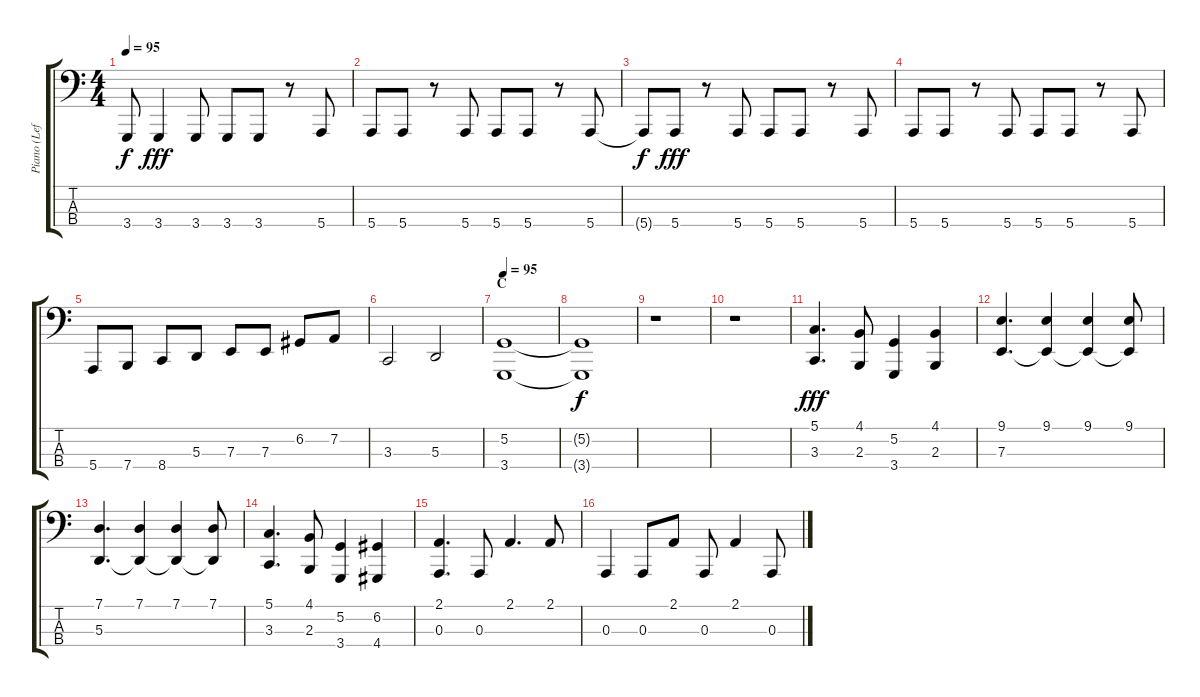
\track ("Piano (Left Hand)" "Piano (Lef") {instrument acousticgrandpiano}
\staff {score tabs}
\tuning (G2 D2 A1 E1) {hide}
\ts (4 4)
\tempo 95
\clef f4
\ks c
3.4{t}.8{dy f} 3.4.4{dy fff} 3.4.8 3.4.8 3.4.8 r.8 5.4.8 |
5.4.8 5.4.8 r.8 5.4.8 5.4.8 5.4.8 r.8 5.4.8 |
5.4{t}.8{dy f} 5.4.8{dy fff} r.8 5.4.8 5.4.8 5.4.8 r.8 5.4.8 |
5.4.8 5.4.8 r.8 5.4.8 5.4.8 5.4.8 r.8 5.4.8 |
5.4.8 7.4.8 8.4.8 5.3.8 7.3.8 7.3.8 6.2.8 7.2.8 |
3.3.2 5.3.2 |
\section ("" "C")
\tempo 95
(5.2 3.4).1 |
(5.2{t} 3.4{t}).1{dy f} |
r.1 |
r.1 |
(5.1 3.3).4{d dy fff} (4.1 2.3).8 (5.2 3.4).4 (4.1 2.3).4 |
(9.1 7.3).4{d} (9.1 7.3{t}).4 (9.1 7.3{t}).4 (9.1 7.3{t}).8 |
(7.1 5.3).4{d} (7.1 5.3{t}).4 (7.1 5.3{t}).4 (7.1 5.3{t}).8 |
(5.1 3.3).4{d} (4.1 2.3).8 (5.2 3.4).4 (6.2 4.4).4 |
(2.1 0.3).4{d} 0.3.8 2.1.4{d} 2.1.8 |
0.3.4 0.3.8 2.1.8 0.3.8 2.1.4 0.3.8
